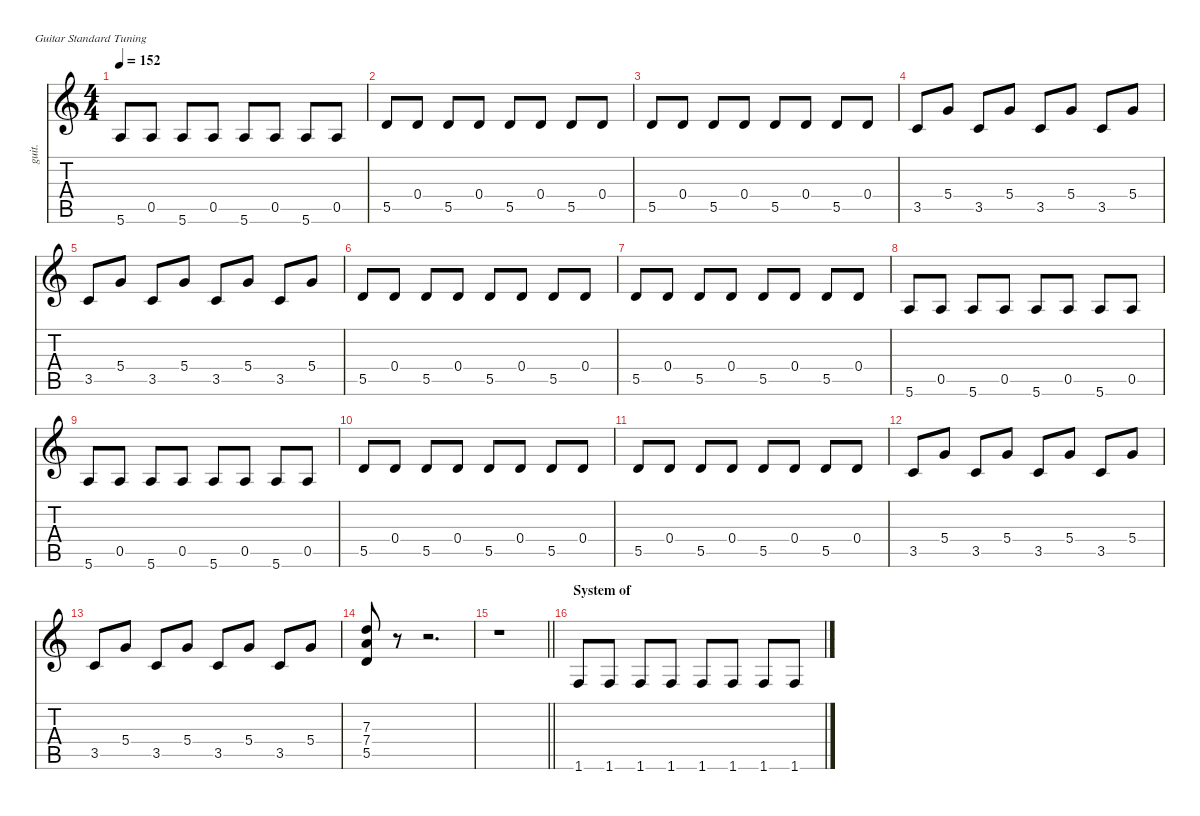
\defaultSystemsLayout 4
\hideDynamics
\bracketExtendMode nobrackets
\otherSystemsTrackNameOrientation horizontal
\track ("Guitar2" "guit.") {instrument acousticguitarnylon}
\staff {score tabs}
\tuning (E4 B3 G3 D3 A2 E2)
\ts (4 4)
\tempo 152
\clef g2
\ks c
5.6.8{dy f beam Up} 0.5.8{beam Up} 5.6.8{beam Up} 0.5.8{beam Up} 5.6.8{beam Up} 0.5.8{beam Up} 5.6.8{beam Up} 0.5.8{beam Up} |
5.5.8{beam Up} 0.4.8{beam Up} 5.5.8{beam Up} 0.4.8{beam Up} 5.5.8{beam Up} 0.4.8{beam Up} 5.5.8{beam Up} 0.4.8{beam Up} |
5.5.8{beam Up} 0.4.8{beam Up} 5.5.8{beam Up} 0.4.8{beam Up} 5.5.8{beam Up} 0.4.8{beam Up} 5.5.8{beam Up} 0.4.8{beam Up} |
3.5.8{beam Up} 5.4.8{beam Up} 3.5.8{beam Up} 5.4.8{beam Up} 3.5.8{beam Up} 5.4.8{beam Up} 3.5.8{beam Up} 5.4.8{beam Up} |
3.5.8{beam Up} 5.4.8{beam Up} 3.5.8{beam Up} 5.4.8{beam Up} 3.5.8{beam Up} 5.4.8{beam Up} 3.5.8{beam Up} 5.4.8{beam Up} |
5.5.8{beam Up} 0.4.8{beam Up} 5.5.8{beam Up} 0.4.8{beam Up} 5.5.8{beam Up} 0.4.8{beam Up} 5.5.8{beam Up} 0.4.8{beam Up} |
5.5.8{beam Up} 0.4.8{beam Up} 5.5.8{beam Up} 0.4.8{beam Up} 5.5.8{beam Up} 0.4.8{beam Up} 5.5.8{beam Up} 0.4.8{beam Up} |
5.6.8{beam Up} 0.5.8{beam Up} 5.6.8{beam Up} 0.5.8{beam Up} 5.6.8{beam Up} 0.5.8{beam Up} 5.6.8{beam Up} 0.5.8{beam Up} |
5.6.8{beam Up} 0.5.8{beam Up} 5.6.8{beam Up} 0.5.8{beam Up} 5.6.8{beam Up} 0.5.8{beam Up} 5.6.8{beam Up} 0.5.8{beam Up} |
5.5.8{beam Up} 0.4.8{beam Up} 5.5.8{beam Up} 0.4.8{beam Up} 5.5.8{beam Up} 0.4.8{beam Up} 5.5.8{beam Up} 0.4.8{beam Up} |
5.5.8{beam Up} 0.4.8{beam Up} 5.5.8{beam Up} 0.4.8{beam Up} 5.5.8{beam Up} 0.4.8{beam Up} 5.5.8{beam Up} 0.4.8{beam Up} |
3.5.8{beam Up} 5.4.8{beam Up} 3.5.8{beam Up} 5.4.8{beam Up} 3.5.8{beam Up} 5.4.8{beam Up} 3.5.8{beam Up} 5.4.8{beam Up} |
3.5.8{beam Up} 5.4.8{beam Up} 3.5.8{beam Up} 5.4.8{beam Up} 3.5.8{beam Up} 5.4.8{beam Up} 3.5.8{beam Up} 5.4.8{beam Up} |
(7.3 7.4 5.5).8{beam Up} r.8{beam Up} r.2{d beam Up} |
\barLineRight lightlight
r.1{beam Down} |
\section ("" "System of")
1.6.8{beam Up} 1.6.8{beam Up} 1.6.8{beam Up} 1.6.8{beam Up} 1.6.8{beam Up} 1.6.8{beam Up} 1.6.8{beam Up} 1.6.8{beam Up}
